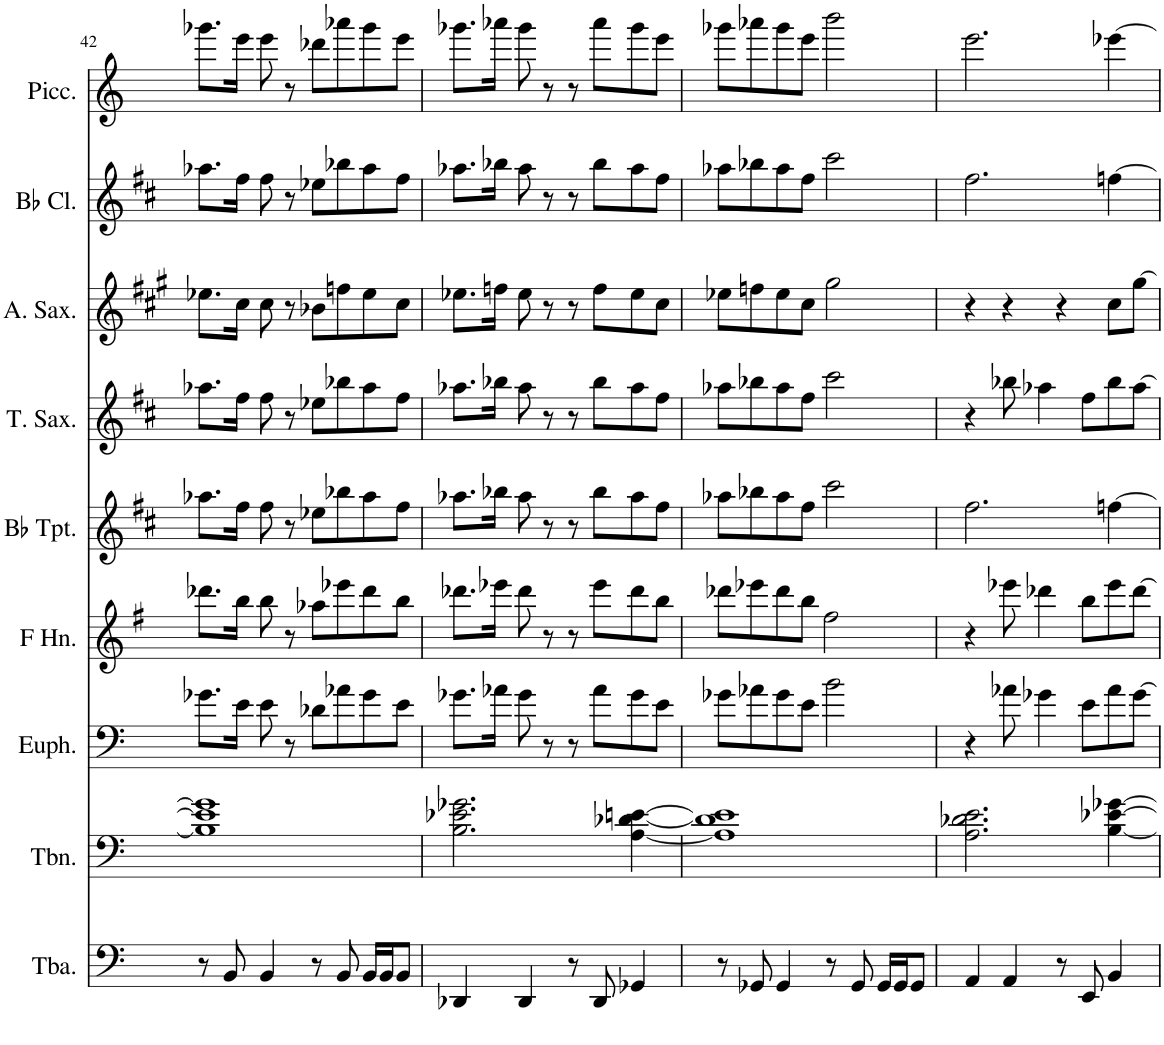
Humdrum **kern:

**kern	**kern	**kern	**kern	**kern	**kern	**kern	**kern	**kern
*part9	*part8	*part7	*part6	*part5	*part4	*part3	*part2	*part1
*staff9	*staff8	*staff7	*staff6	*staff5	*staff4	*staff3	*staff2	*staff1
*I"Tuba	*I"Trombone	*I"Euphonium	*I"Horn in F	*I"Bb Trumpet	*I"Tenor Saxophone	*I"Alto Saxophone	*I"Bb Clarinet	*I"Piccolo
*I'Tba.	*I'Tbn.	*I'Euph.	*	*I'Bb Tpt.	*I'T. Sax.	*I'A. Sax.	*I'Bb Cl.	*I'Picc.
!!LO:PB:g=z
*clefF4	*clefF4	*clefF4	*clefG2	*clefG2	*clefG2	*clefG2	*clefG2	*clefG2
*	*	*	*Trd4c7	*Trd1c2	*Trd8c14	*Trd5c9	*Trd1c2	*Trd-7c-12
*k[]	*k[]	*k[]	*k[f#]	*k[f#c#]	*k[f#c#]	*k[f#c#g#]	*k[f#c#]	*k[]
*M4/4	*M4/4	*M4/4	*M4/4	*M4/4	*M4/4	*M4/4	*M4/4	*M4/4
=42	=42	=42	=42	=42	=42	=42	=42	=42
8r	1B] 1e-] 1g-]	8.g-X\L	8.ddd-X\L	8.aa-X\L	8.aa-X\L	8.ee-X\L	8.aa-X\L	8.ggg-X\L
8BB/	.	.	.	.	.	.	.	.
.	.	16e\Jk	16bb\Jk	16ff#\Jk	16ff#\Jk	16cc#\Jk	16ff#\Jk	16eee\Jk
4BB/	.	8e\	8bb\	8ff#\	8ff#\	8cc#\	8ff#\	8eee\
.	.	8r	8r	8r	8r	8r	8r	8r
8r	.	8d-X\L	8aa-X\L	8ee-X\L	8ee-X\L	8b-X\L	8ee-X\L	8ddd-X\L
8BB/	.	8a-X\	8eee-X\	8bb-X\	8bb-X\	8ffn\	8bb-X\	8aaa-X\
16BB/LL	.	8g-\	8ddd-\	8aa-\	8aa-\	8ee-\	8aa-\	8ggg-\
16BB/J	.	.	.	.	.	.	.	.
8BB/J	.	8e\J	8bb\J	8ff#\J	8ff#\J	8cc#\J	8ff#\J	8eee\J
=43	=43	=43	=43	=43	=43	=43	=43	=43
4DD-X/	2.B\ 2.e-X\ 2.g-X\	8.g-X\L	8.ddd-X\L	8.aa-X\L	8.aa-X\L	8.ee-X\L	8.aa-X\L	8.ggg-X\L
.	.	16a-X\Jk	16eee-X\Jk	16bb-X\Jk	16bb-X\Jk	16ffn\Jk	16bb-X\Jk	16aaa-X\Jk
4DD-/	.	8g-\	8ddd-\	8aa-\	8aa-\	8ee-\	8aa-\	8ggg-\
.	.	8r	8r	8r	8r	8r	8r	8r
8r	.	8r	8r	8r	8r	8r	8r	8r
8DD-/	.	8a-\L	8eee-\L	8bb-\L	8bb-\L	8ff\L	8bb-\L	8aaa-\L
4GG-X/	[4A\ [4d-X\ [4en\	8g-\	8ddd-\	8aa-\	8aa-\	8ee-\	8aa-\	8ggg-\
.	.	8e\J	8bb\J	8ff#\J	8ff#\J	8cc#\J	8ff#\J	8eee\J
=44	=44	=44	=44	=44	=44	=44	=44	=44
8r	1A] 1d-] 1e]	8g-X\L	8ddd-X\L	8aa-X\L	8aa-X\L	8ee-X\L	8aa-X\L	8ggg-X\L
8GG-X/	.	8a-X\	8eee-X\	8bb-X\	8bb-X\	8ffn\	8bb-X\	8aaa-X\
4GG-/	.	8g-\	8ddd-\	8aa-\	8aa-\	8ee-\	8aa-\	8ggg-\
.	.	8e\J	8bb\J	8ff#\J	8ff#\J	8cc#\J	8ff#\J	8eee\J
8r	.	2b\	2ff#\	2ccc#\	2ccc#\	2gg#\	2ccc#\	2bbb\
8GG-/	.	.	.	.	.	.	.	.
16GG-/LL	.	.	.	.	.	.	.	.
16GG-/J	.	.	.	.	.	.	.	.
8GG-/J	.	.	.	.	.	.	.	.
=45	=45	=45	=45	=45	=45	=45	=45	=45
4AA/	2.A\ 2.d-X\ 2.e\	4r	4r	2.ff#\	4r	4r	2.ff#\	2.eee\
4AA/	.	8a-X\	8eee-X\	.	8bb-X\	4r	.	.
.	.	4g-X\	4ddd-X\	.	4aa-X\	.	.	.
8r	.	.	.	.	.	4r	.	.
8EE/	.	8e\L	8bb\L	.	8ff#\L	.	.	.
4BB/	[4B\ [4e-X\ [4g-X\	8a-\	8eee-\	[4ffn\	8bb-\	8cc#\L	[4ffn\	[4eee-X\
.	.	[8g-\J	[8ddd-\J	.	[8aa-\J	[8gg#\J	.	.
=	=	=	=	=	=	=	=	=
*-	*-	*-	*-	*-	*-	*-	*-	*-
